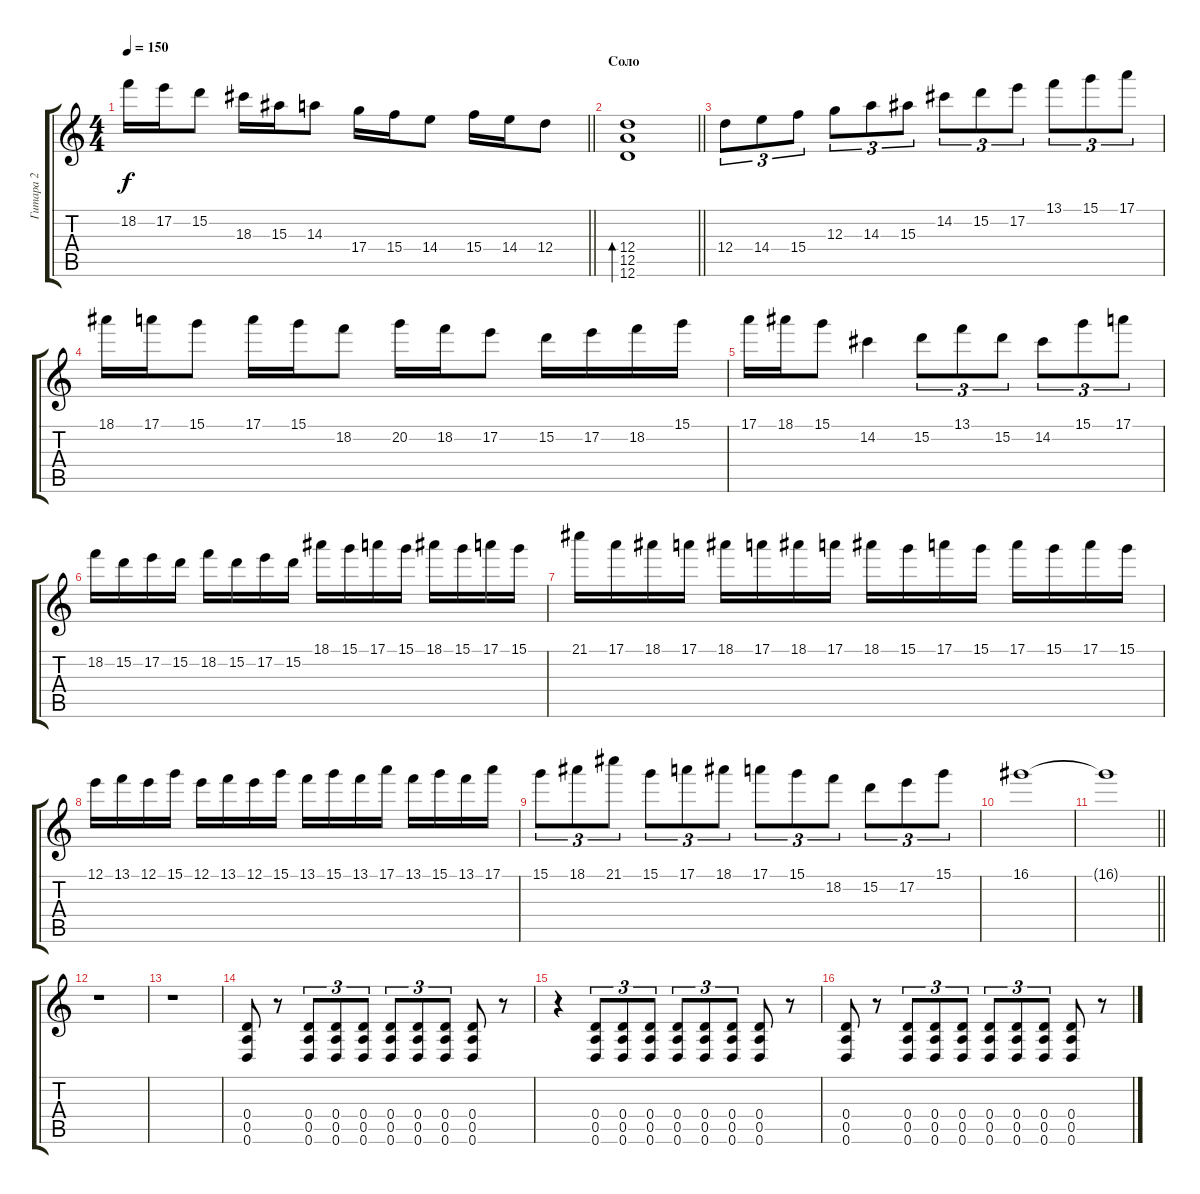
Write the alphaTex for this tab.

\track ("Гитара 2" "Гитара 2") {instrument distortionguitar}
\staff {score tabs}
\tuning (E4 B3 G3 D3 A2 D2) {hide}
\ts (4 4)
\tempo 150
\clef g2
\barLineRight lightlight
\ks c
18.2.16{dy f} 17.2.16 15.2.8 18.3.16 15.3.16 14.3.8 17.4.16 15.4.16 14.4.8 15.4.16 14.4.16 12.4.8 |
\section ("" "Соло")
\barLineRight lightlight
(12.4 12.5 12.6).1{bd 120} |
12.4.8{tu (3 2)} 14.4.8{tu (3 2)} 15.4.8{tu (3 2)} 12.3.8{tu (3 2)} 14.3.8{tu (3 2)} 15.3.8{tu (3 2)} 14.2.8{tu (3 2)} 15.2.8{tu (3 2)} 17.2.8{tu (3 2)} 13.1.8{tu (3 2)} 15.1.8{tu (3 2)} 17.1.8{tu (3 2)} |
18.1.16 17.1.16 15.1.8 17.1.16 15.1.16 18.2.8 20.2.16 18.2.16 17.2.8 15.2.16 17.2.16 18.2.16 15.1.16 |
17.1.16 18.1.16 15.1.8 14.2.4 15.2.8{tu (3 2)} 13.1.8{tu (3 2)} 15.2.8{tu (3 2)} 14.2.8{tu (3 2)} 15.1.8{tu (3 2)} 17.1.8{tu (3 2)} |
18.2.16 15.2.16 17.2.16 15.2.16 18.2.16 15.2.16 17.2.16 15.2.16 18.1.16 15.1.16 17.1.16 15.1.16 18.1.16 15.1.16 17.1.16 15.1.16 |
21.1.16 17.1.16 18.1.16 17.1.16 18.1.16 17.1.16 18.1.16 17.1.16 18.1.16 15.1.16 17.1.16 15.1.16 17.1.16 15.1.16 17.1.16 15.1.16 |
12.1.16 13.1.16 12.1.16 15.1.16 12.1.16 13.1.16 12.1.16 15.1.16 13.1.16 15.1.16 13.1.16 17.1.16 13.1.16 15.1.16 13.1.16 17.1.16 |
15.1.8{tu (3 2)} 18.1.8{tu (3 2)} 21.1.8{tu (3 2)} 15.1.8{tu (3 2)} 17.1.8{tu (3 2)} 18.1.8{tu (3 2)} 17.1.8{tu (3 2)} 15.1.8{tu (3 2)} 18.2.8{tu (3 2)} 15.2.8{tu (3 2)} 17.2.8{tu (3 2)} 15.1.8{tu (3 2)} |
16.1.1 |
\barLineRight lightlight
16.1{t}.1 |
r.1{volume 13} |
r.1 |
(0.4 0.5 0.6).8 r.8 (0.4 0.5 0.6).8{tu (3 2)} (0.4 0.5 0.6).8{tu (3 2)} (0.4 0.5 0.6).8{tu (3 2)} (0.4 0.5 0.6).8{tu (3 2)} (0.4 0.5 0.6).8{tu (3 2)} (0.4 0.5 0.6).8{tu (3 2)} (0.4 0.5 0.6).8 r.8 |
r.4 (0.4 0.5 0.6).8{tu (3 2)} (0.4 0.5 0.6).8{tu (3 2)} (0.4 0.5 0.6).8{tu (3 2)} (0.4 0.5 0.6).8{tu (3 2)} (0.4 0.5 0.6).8{tu (3 2)} (0.4 0.5 0.6).8{tu (3 2)} (0.4 0.5 0.6).8 r.8 |
(0.4 0.5 0.6).8 r.8 (0.4 0.5 0.6).8{tu (3 2)} (0.4 0.5 0.6).8{tu (3 2)} (0.4 0.5 0.6).8{tu (3 2)} (0.4 0.5 0.6).8{tu (3 2)} (0.4 0.5 0.6).8{tu (3 2)} (0.4 0.5 0.6).8{tu (3 2)} (0.4 0.5 0.6).8 r.8
